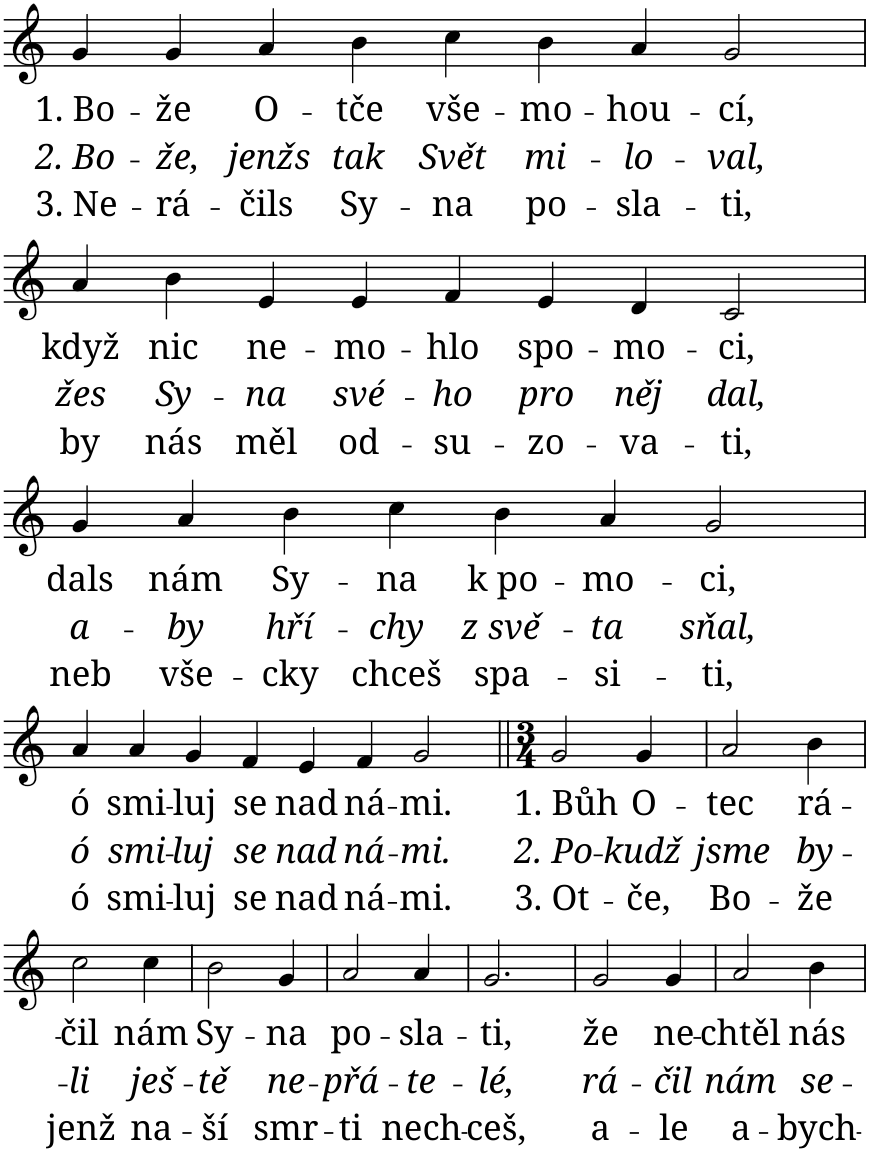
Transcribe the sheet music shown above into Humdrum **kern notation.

**kern	**text	**text	**text
*part1	*part1	*part1	*part1
*staff1	*staff1	*staff1	*staff1
*I"Piano	*	*	*
*I'Pno.	*	*	*
*clefG2	*	*	*
*k[]	*	*	*
*M7/1	*	*	*
=1	=1	=1	=1
!	!LO:LY:b	!LO:LY:b	!LO:LY:b
4g/	1. Bo-	2. Bo-	3. Ne-
!	!LO:LY:b	!LO:LY:b	!LO:LY:b
4g/	-že	-že,	-rá-
!	!LO:LY:b	!LO:LY:b	!LO:LY:b
4a/	O-	jenžs	-čils
!	!LO:LY:b	!LO:LY:b	!LO:LY:b
4b\	-tče	tak	Sy-
!	!LO:LY:b	!LO:LY:b	!LO:LY:b
4cc\	vše-	Svět	-na
!	!LO:LY:b	!LO:LY:b	!LO:LY:b
4b\	-mo-	mi-	po-
!	!LO:LY:b	!LO:LY:b	!LO:LY:b
4a/	-hou-	-lo-	-sla-
!	!LO:LY:b	!LO:LY:b	!LO:LY:b
2g/	-cí,	-val,	-ti,
!!LO:LB:g=z
=2	=2	=2	=2
!	!LO:LY:b	!LO:LY:b	!LO:LY:b
4a/	když	žes	by
!	!LO:LY:b	!LO:LY:b	!LO:LY:b
4b\	nic	Sy-	nás
!	!LO:LY:b	!LO:LY:b	!LO:LY:b
4e/	ne-	-na	měl
!	!LO:LY:b	!LO:LY:b	!LO:LY:b
4e/	-mo-	své-	od-
!	!LO:LY:b	!LO:LY:b	!LO:LY:b
4f/	-hlo	-ho	-su-
!	!LO:LY:b	!LO:LY:b	!LO:LY:b
4e/	spo-	pro	-zo-
!	!LO:LY:b	!LO:LY:b	!LO:LY:b
4d/	-mo-	něj	-va-
!	!LO:LY:b	!LO:LY:b	!LO:LY:b
2c/	-ci,	dal,	-ti,
!!LO:LB:g=z
=3	=3	=3	=3
!	!LO:LY:b	!LO:LY:b	!LO:LY:b
4g/	dals	a-	neb
!	!LO:LY:b	!LO:LY:b	!LO:LY:b
4a/	nám	-by	vše-
!	!LO:LY:b	!LO:LY:b	!LO:LY:b
4b\	Sy-	hří-	-cky
!	!LO:LY:b	!LO:LY:b	!LO:LY:b
4cc\	-na	-chy	chceš
!	!LO:LY:b	!LO:LY:b	!LO:LY:b
4b\	k po-	z svě-	spa-
!	!LO:LY:b	!LO:LY:b	!LO:LY:b
4a/	-mo-	-ta	-si-
!	!LO:LY:b	!LO:LY:b	!LO:LY:b
2g/	-ci,	sňal,	-ti,
!!LO:LB:g=z
=4	=4	=4	=4
!	!LO:LY:b	!LO:LY:b	!LO:LY:b
4a/	ó	ó	ó
!	!LO:LY:b	!LO:LY:b	!LO:LY:b
4a/	smi-	smi-	smi-
!	!LO:LY:b	!LO:LY:b	!LO:LY:b
4g/	-luj	-luj	-luj
!	!LO:LY:b	!LO:LY:b	!LO:LY:b
4f/	se	se	se
!	!LO:LY:b	!LO:LY:b	!LO:LY:b
4e/	nad	nad	nad
!	!LO:LY:b	!LO:LY:b	!LO:LY:b
4f/	ná-	ná-	ná-
!	!LO:LY:b	!LO:LY:b	!LO:LY:b
2g/	-mi.	-mi.	-mi.
=5||	=5||	=5||	=5||
*M3/4	*	*	*
!	!LO:LY:b	!LO:LY:b	!LO:LY:b
2g/	1. Bůh	2. Po-	3. Ot-
!	!LO:LY:b	!LO:LY:b	!LO:LY:b
4g/	O-	-kudž	-če,
=6	=6	=6	=6
!	!LO:LY:b	!LO:LY:b	!LO:LY:b
2a/	-tec	jsme	Bo-
!	!LO:LY:b	!LO:LY:b	!LO:LY:b
4b\	rá-	by-	-že
!!LO:LB:g=z
=7	=7	=7	=7
!	!LO:LY:b	!LO:LY:b	!LO:LY:b
2cc\	-čil	-li	jenž
!	!LO:LY:b	!LO:LY:b	!LO:LY:b
4cc\	nám	ješ-	na-
=8	=8	=8	=8
!	!LO:LY:b	!LO:LY:b	!LO:LY:b
2b\	Sy-	-tě	-ší
!	!LO:LY:b	!LO:LY:b	!LO:LY:b
4g/	-na	ne-	smr-
=9	=9	=9	=9
!	!LO:LY:b	!LO:LY:b	!LO:LY:b
2a/	po-	-přá-	-ti
!	!LO:LY:b	!LO:LY:b	!LO:LY:b
4a/	-sla-	-te-	nech-
=10	=10	=10	=10
!	!LO:LY:b	!LO:LY:b	!LO:LY:b
2.g/	-ti,	-lé,	-ceš,
=11	=11	=11	=11
!	!LO:LY:b	!LO:LY:b	!LO:LY:b
2g/	že	rá-	a-
!	!LO:LY:b	!LO:LY:b	!LO:LY:b
4g/	ne-	-čil	-le
=12	=12	=12	=12
!	!LO:LY:b	!LO:LY:b	!LO:LY:b
2a/	-chtěl	nám	a-
!	!LO:LY:b	!LO:LY:b	!LO:LY:b
4b\	nás	se-	-bych-
=	=	=	=
*-	*-	*-	*-
